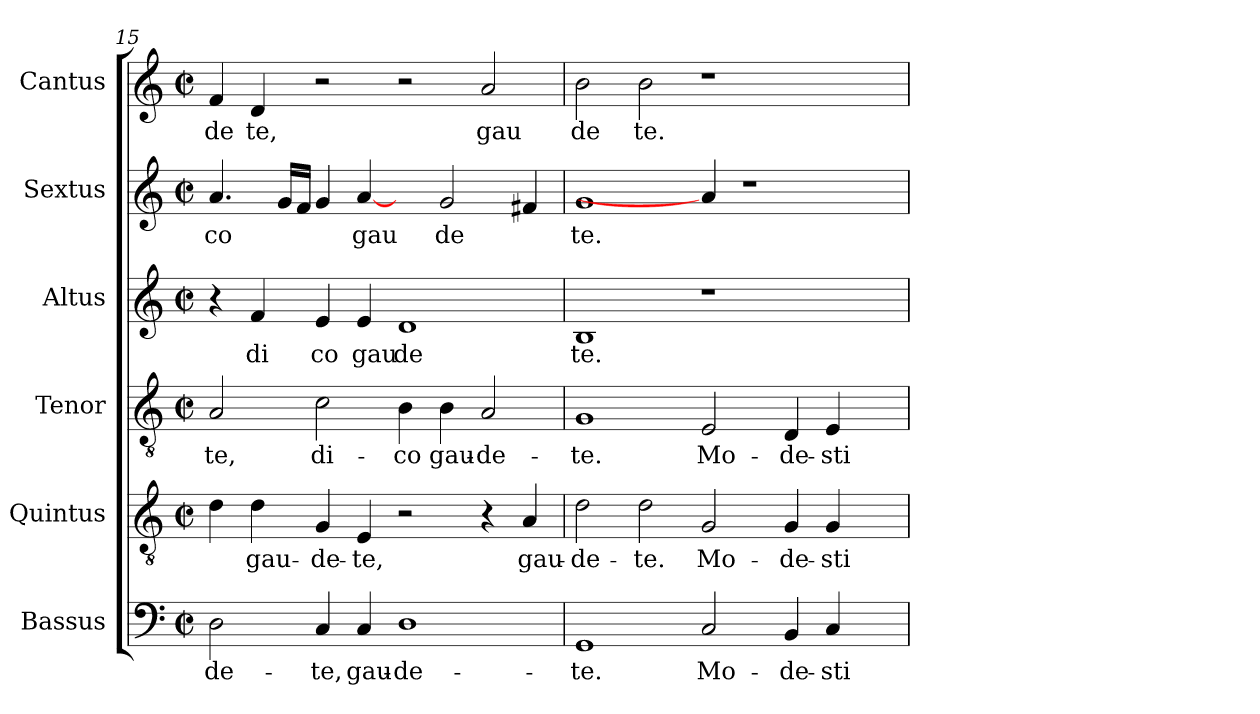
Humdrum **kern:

**kern	**text	**kern	**text	**kern	**text	**kern	**text	**kern	**text	**kern	**text
*part6	*part6	*part5	*part5	*part4	*part4	*part3	*part3	*part2	*part2	*part1	*part1
*staff6	*staff6	*staff5	*staff5	*staff4	*staff4	*staff3	*staff3	*staff2	*staff2	*staff1	*staff1
*I"Bassus	*	*I"Quintus	*	*I"Tenor	*	*I"Altus	*	*I"Sextus	*	*I"Cantus	*
!!LO:PB:g=z
*clefF4	*	*clefGv2	*	*clefGv2	*	*clefG2	*	*clefG2	*	*clefG2	*
*M2/2	*	*M2/2	*	*M2/2	*	*M2/2	*	*M2/2	*	*M2/2	*
*met(c|)	*	*met(c|)	*	*met(c|)	*	*met(c|)	*	*met(c|)	*	*met(c|)	*
=15	=15	=15	=15	=15	=15	=15	=15	=15	=15	=15	=15
!	!LO:LY:b:cj	!	!	!	!LO:LY:b:cj	!	!	!	!LO:LY:b:cj	!	!LO:LY:b:cj
2D\	de-	4d\	.	2A/	-te,	4r	.	4.a/	co	4f/	-de
!	!	!	!LO:LY:b:cj	!	!	!	!LO:LY:b:cj	!	!	!	!LO:LY:b:cj
.	.	4d\	gau-	.	.	4f/	di	.	.	4d/	te,
.	.	.	.	.	.	.	.	16g/L	.	.	.
.	.	.	.	.	.	.	.	16f/J	.	.	.
!	!LO:LY:b:cj	!	!LO:LY:b:cj	!	!LO:LY:b:cj	!	!LO:LY:b:cj	!	!	!	!
4C/	-te,	4G/	-de-	2c\	di-	4e/	co	4g/	.	2r	.
!	!LO:LY:b:cj	!	!LO:LY:b:cj	!	!	!	!LO:LY:b:cj	!	!LO:LY:b:cj	!	!
4C/	gau-	4E/	-te,	.	.	4e/	gau	[4a/	gau	.	.
!	!LO:LY:b:cj	!	!	!	!LO:LY:b:cj	!	!LO:LY:b:cj	!	!	!	!
1D	-de-	2r	.	4B\	-co	1d	de	4ryy	.	2r	.
!	!	!	!	!	!LO:LY:b:cj	!	!	!	!LO:LY:b:cj	!	!
.	.	.	.	4B\	gau-	.	.	2g/	de	.	.
!	!	!	!	!	!LO:LY:b:cj	!	!	!	!	!	!LO:LY:b:cj
.	.	4r	.	2A/	-de-	.	.	.	.	2a/	gau
!	!	!	!LO:LY:b:cj	!	!	!	!	!	!	!	!
.	.	4A/	gau-	.	.	.	.	4f#X/	.	.	.
=16	=16	=16	=16	=16	=16	=16	=16	=16	=16	=16	=16
!	!LO:LY:b:cj	!	!LO:LY:b:cj	!	!LO:LY:b:cj	!	!LO:LY:b:cj	!	!LO:LY:b:cj	!	!LO:LY:b:cj
1GG	-te.	2d\	-de-	1G	-te.	1B	te.	1g	te.	2b\	de
!	!	!	!LO:LY:b:cj	!	!	!	!	!	!	!	!LO:LY:b:cj
.	.	2d\	-te.	.	.	.	.	.	.	2b\	te.
!	!LO:LY:b:cj	!	!LO:LY:b:cj	!	!LO:LY:b:cj	!	!	!	!	!	!
2C/	Mo-	2G/	Mo-	2E/	Mo-	1r	.	4a/]	.	1r	.
.	.	.	.	.	.	.	.	1r	.	.	.
!	!LO:LY:b:cj	!	!LO:LY:b:cj	!	!LO:LY:b:cj	!	!	!	!	!	!
4BB/	-de-	4G/	-de-	4D/	-de-	.	.	.	.	.	.
!	!LO:LY:b:cj	!	!LO:LY:b:cj	!	!LO:LY:b:cj	!	!	!	!	!	!
4C/	-sti-	4G/	-sti-	4E/	-sti-	.	.	.	.	.	.
4ryy	.	4ryy	.	4ryy	.	4ryy	.	.	.	4ryy	.
=	=	=	=	=	=	=	=	=	=	=	=
*-	*-	*-	*-	*-	*-	*-	*-	*-	*-	*-	*-
